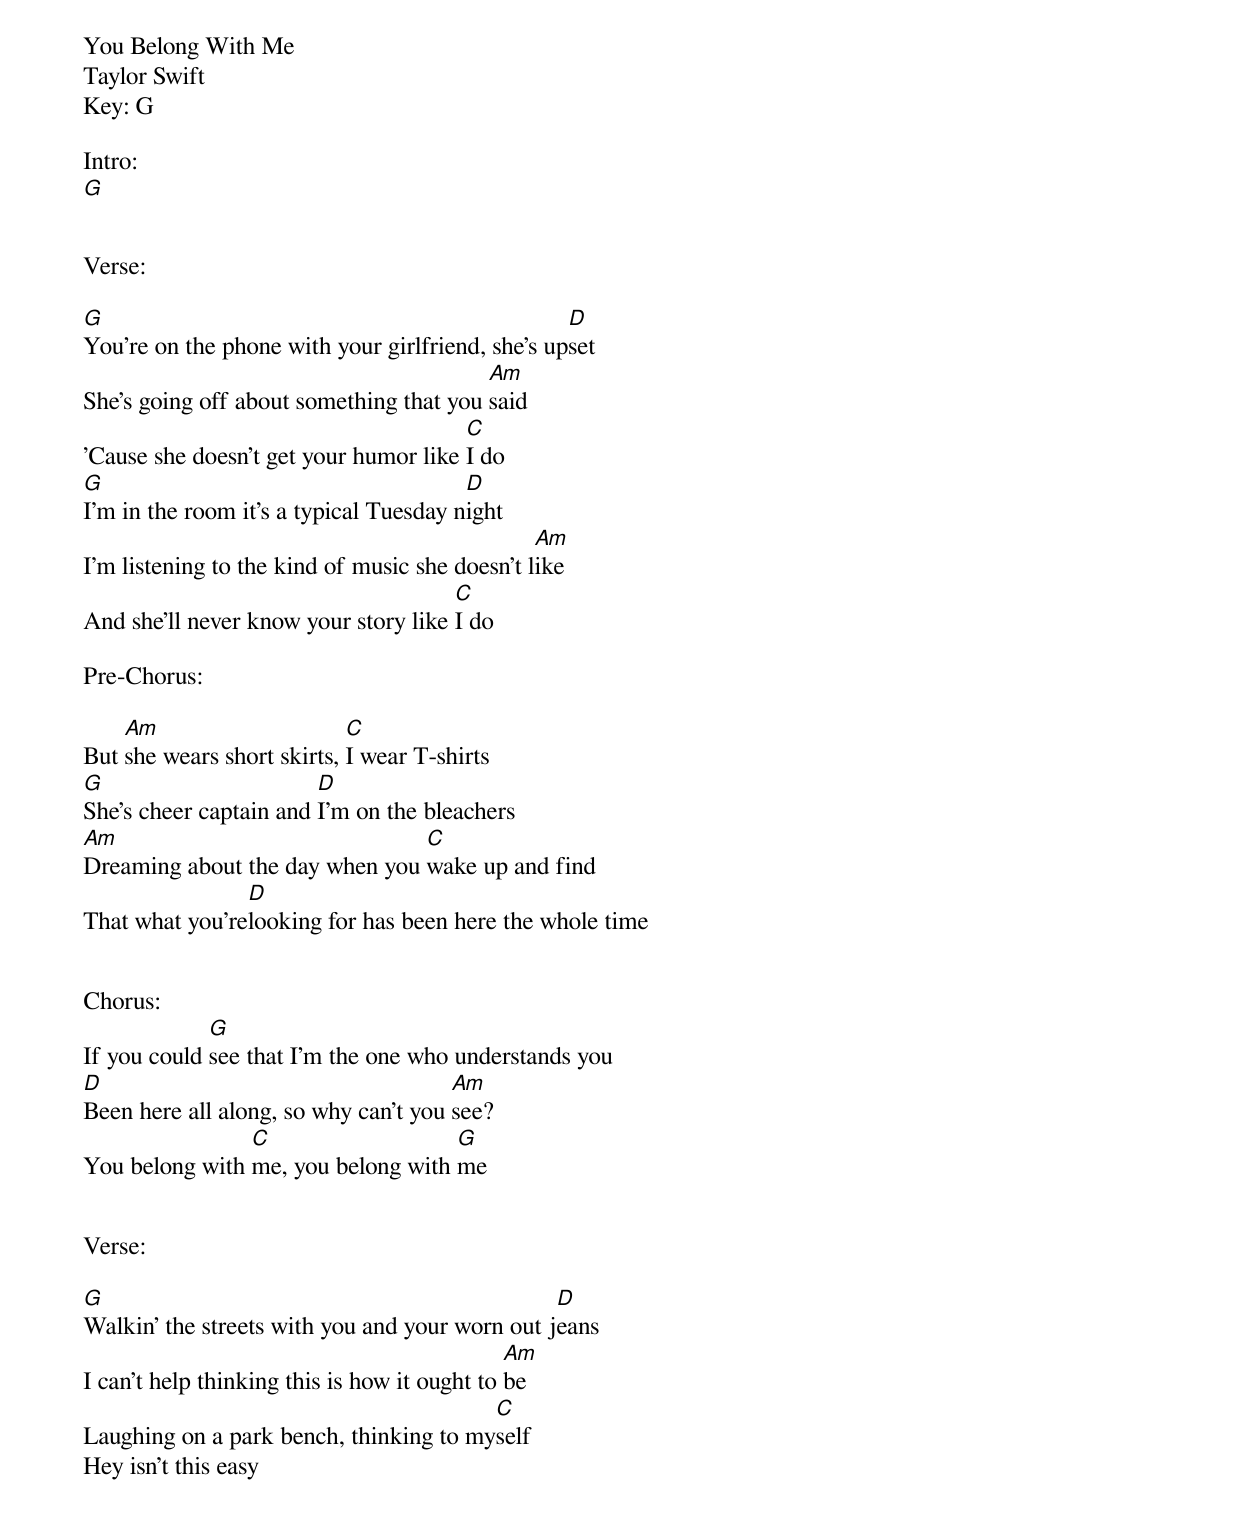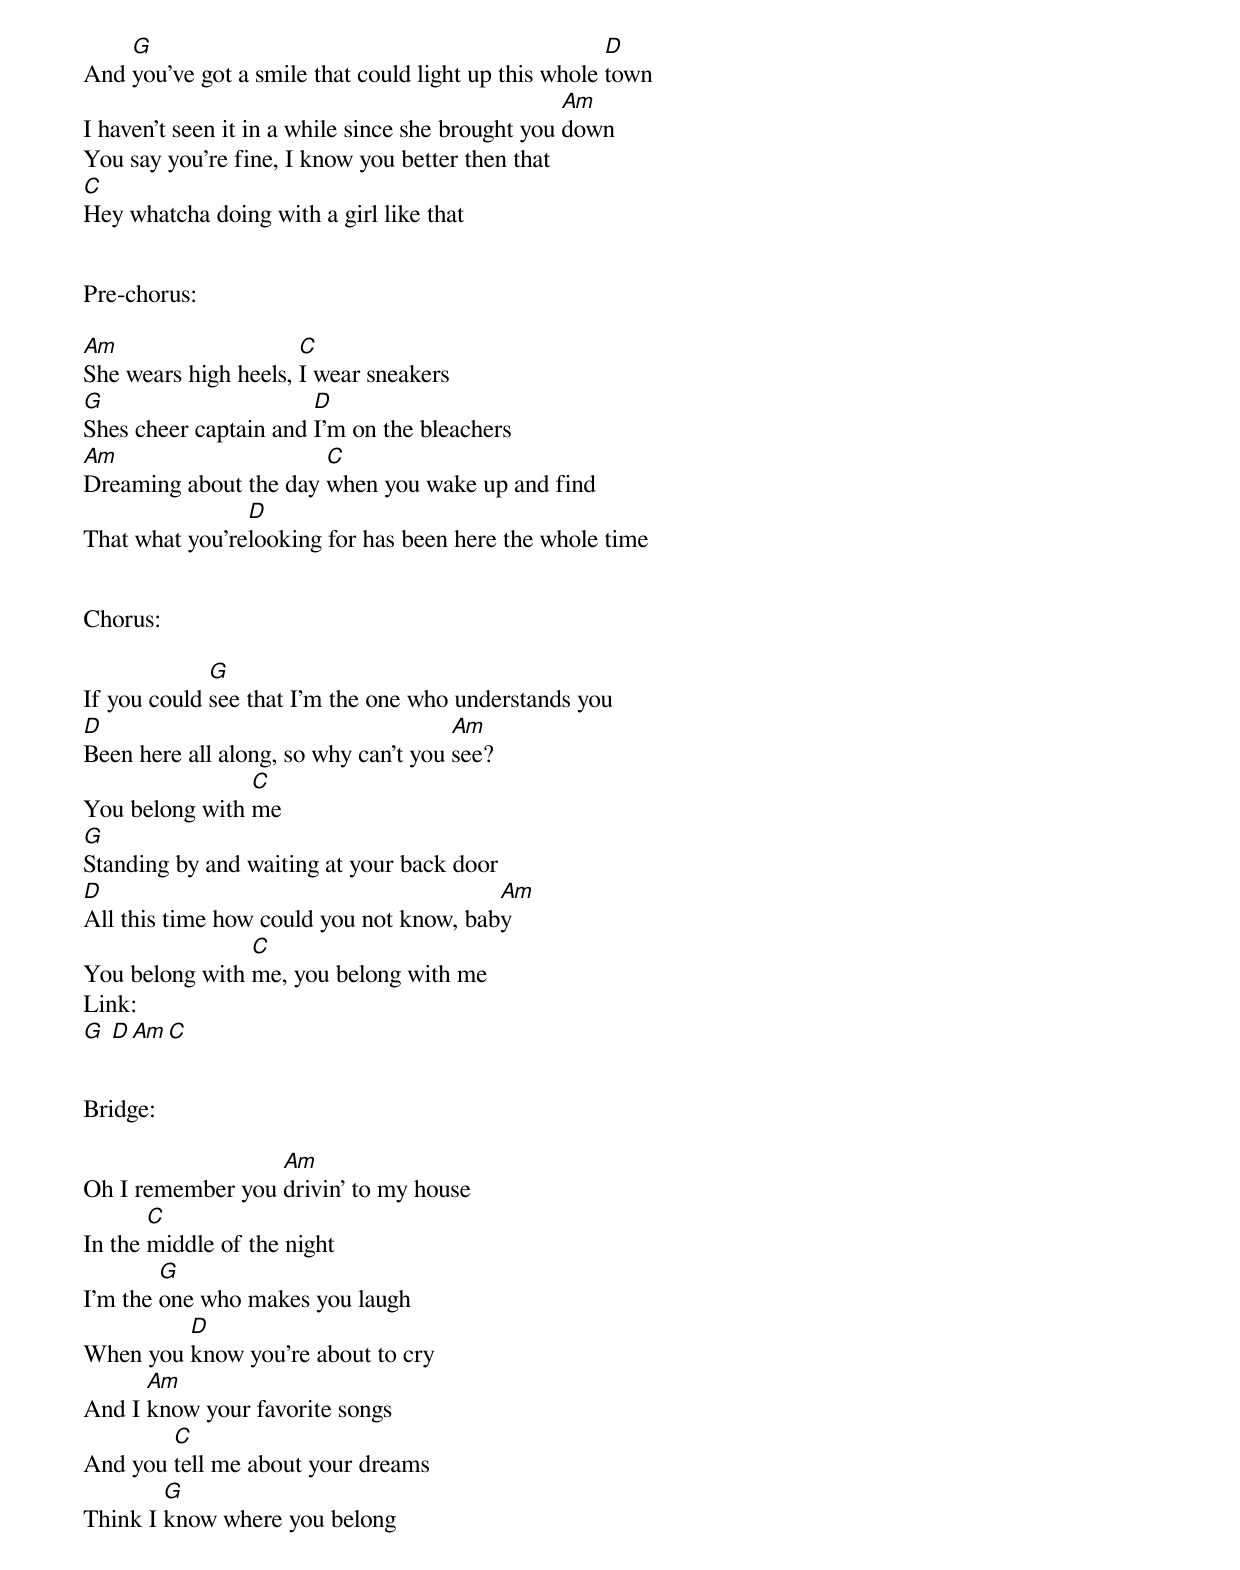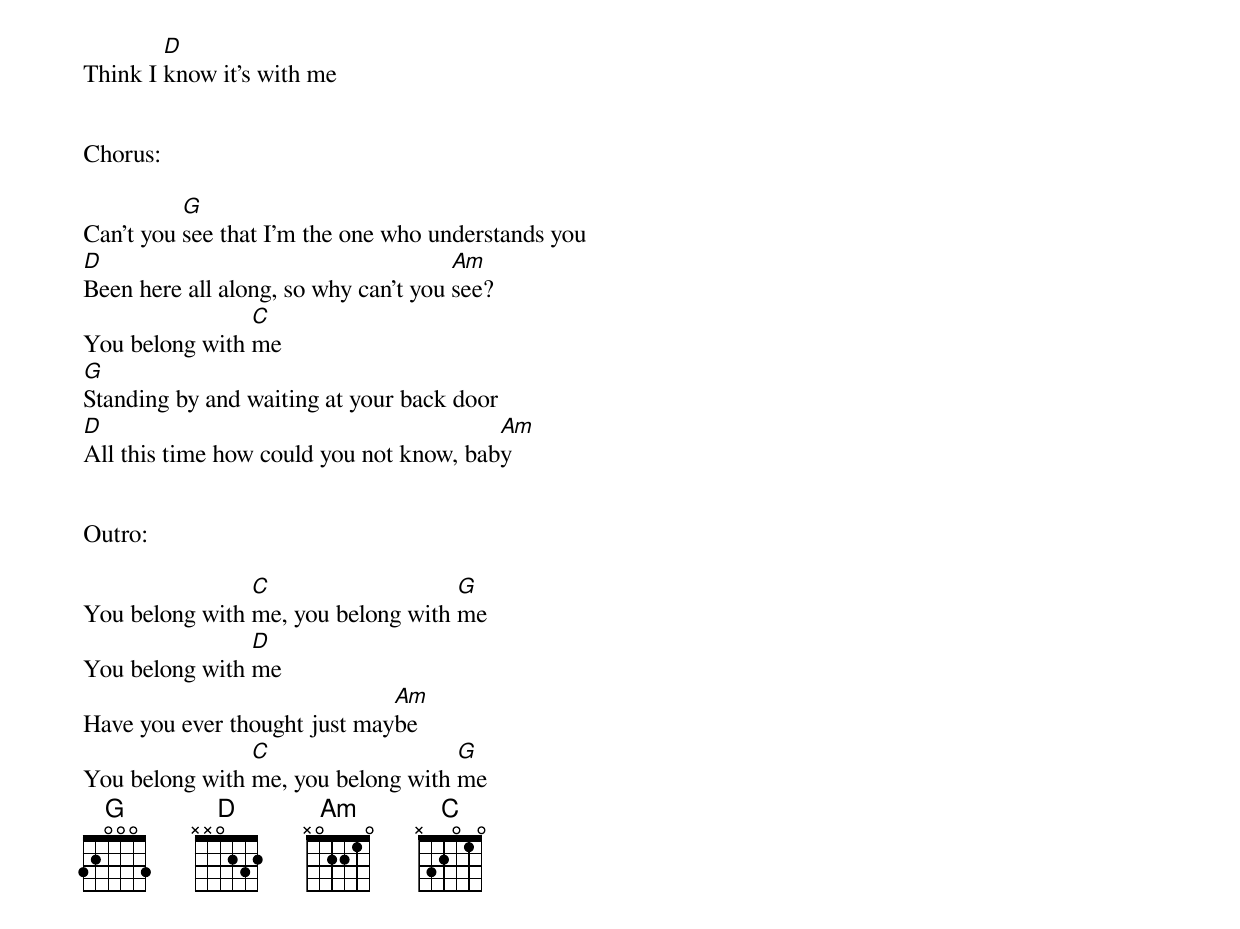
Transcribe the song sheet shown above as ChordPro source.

You Belong With Me
Taylor Swift
Key: G

Intro:
[G]


Verse:

[G]You're on the phone with your girlfriend, she's up[D]set
She's going off about something that you [Am]said
'Cause she doesn't get your humor like [C]I do
[G]I'm in the room it's a typical Tuesday n[D]ight
I'm listening to the kind of music she doesn't l[Am]ike
And she'll never know your story like [C]I do

Pre-Chorus:

But [Am]she wears short skirts, [C]I wear T-shirts
[G]She's cheer captain and [D]I'm on the bleachers
[Am]Dreaming about the day when you [C]wake up and find
That what you're[D]looking for has been here the whole time


Chorus:
If you could [G]see that I'm the one who understands you
[D]Been here all along, so why can't you [Am]see?
You belong with [C]me, you belong with [G]me


Verse:

[G]Walkin' the streets with you and your worn out j[D]eans
I can't help thinking this is how it ought to [Am]be
Laughing on a park bench, thinking to my[C]self
Hey isn't this easy


And [G]you've got a smile that could light up this whole [D]town
I haven't seen it in a while since she brought you [Am]down
You say you're fine, I know you better then that
[C]Hey whatcha doing with a girl like that


Pre-chorus:

[Am]She wears high heels, [C]I wear sneakers
[G]Shes cheer captain and [D]I'm on the bleachers
[Am]Dreaming about the day [C]when you wake up and find
That what you're[D]looking for has been here the whole time


Chorus:

If you could [G]see that I'm the one who understands you
[D]Been here all along, so why can't you [Am]see?
You belong with [C]me
[G]Standing by and waiting at your back door
[D]All this time how could you not know, bab[Am]y
You belong with [C]me, you belong with me
Link:
[G] [D][Am][C]


Bridge:

Oh I remember you [Am]drivin' to my house
In the [C]middle of the night
I'm the [G]one who makes you laugh
When you [D]know you're about to cry
And I [Am]know your favorite songs
And you [C]tell me about your dreams
Think I [G]know where you belong
Think I [D]know it's with me


Chorus:

Can't you [G]see that I'm the one who understands you
[D]Been here all along, so why can't you [Am]see?
You belong with [C]me
[G]Standing by and waiting at your back door
[D]All this time how could you not know, bab[Am]y


Outro:

You belong with [C]me, you belong with [G]me
You belong with [D]me
Have you ever thought just may[Am]be
You belong with [C]me, you belong with [G]me
